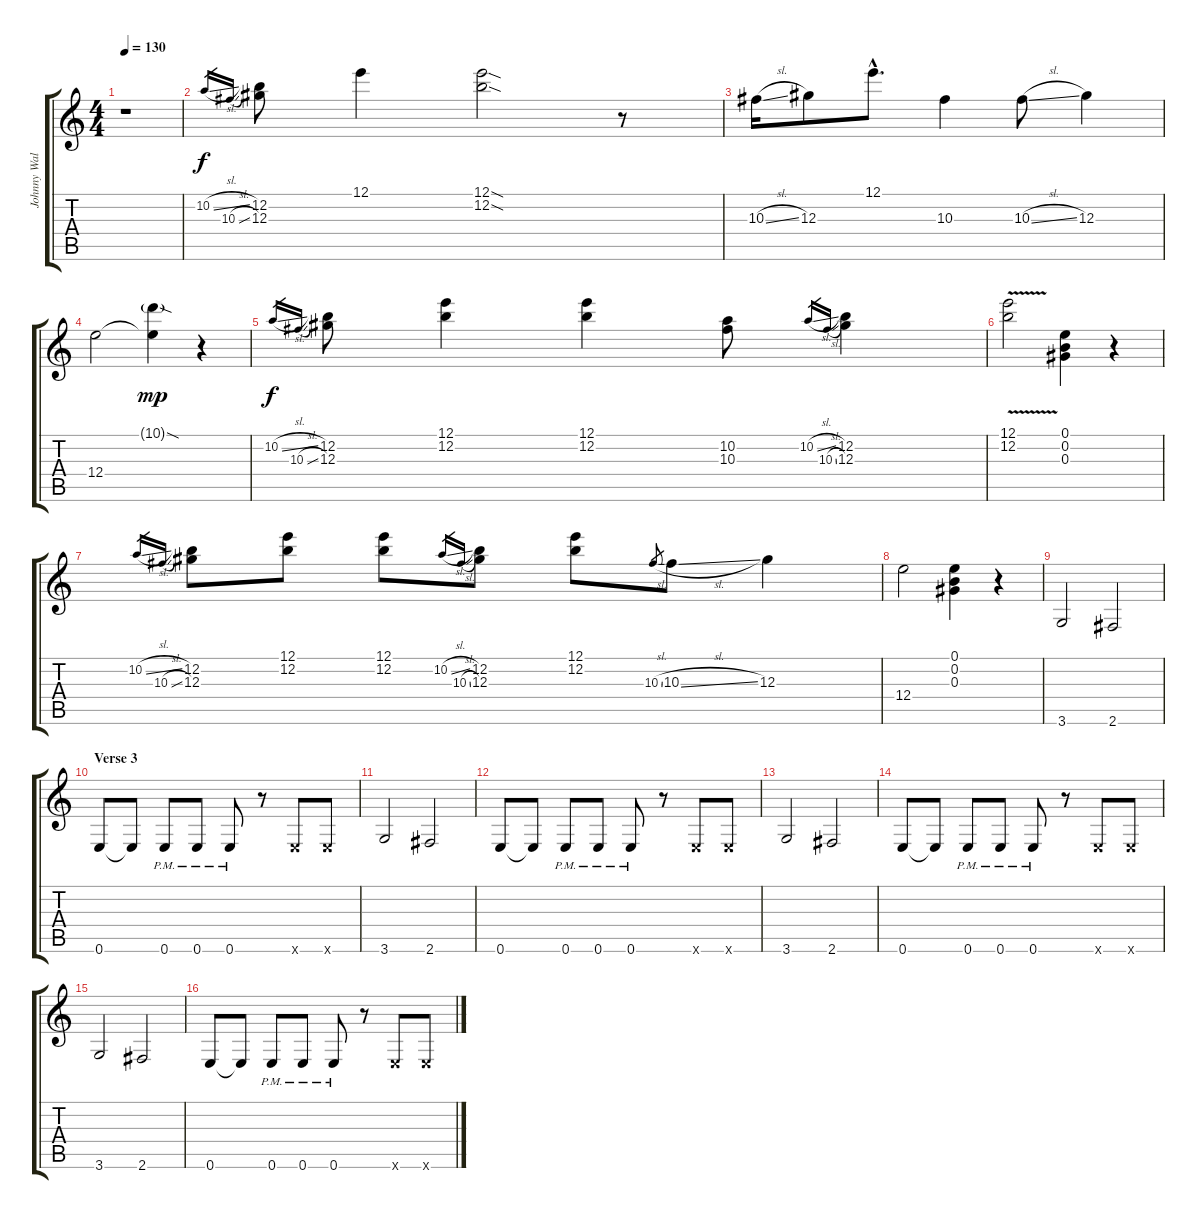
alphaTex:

\track ("Johnny Walker (Slide guitar)" "Johnny Wal") {instrument electricguitarjazz}
\staff {score tabs}
\tuning (E4 B3 Ab3 E3 B2 E2) {hide}
\ts (4 4)
\tempo 130
\clef g2
\ks c
r.1{dy fff} |
10.2{sl}.16{gr dy f} 10.3{sl}.16{gr} (12.2 12.3).8 12.1.4 (12.1{sod} 12.2{sod}).2 r.8 |
10.3{sl}.16 12.3.8 12.1{hac}.8{d} 10.3.4 10.3{sl}.8 12.3.4 |
12.4.2 (10.1{sod g} 12.4{t}).4{dy mp} r.4 |
10.2{sl}.16{gr dy f} 10.3{sl}.16{gr} (12.2 12.3).8 (12.1 12.2).4 (12.1 12.2).4 (10.2 10.3).8 10.2{sl}.16{gr} 10.3{sl}.16{gr} (12.2 12.3).4 |
(12.1{v} 12.2{v}).2 (0.1 0.2 0.3).4 r.4 |
10.2{sl}.16{gr} 10.3{sl}.16{gr} (12.2 12.3).8 (12.1 12.2).8 (12.1 12.2).8 10.2{sl}.16{gr} 10.3{sl}.16{gr} (12.2 12.3).8 (12.1 12.2).8 10.3{sl}.8{gr} 10.3{sl}.8 12.3.4 |
12.4.2 (0.1 0.2 0.3).4 r.4 |
3.6.2 2.6.2 |
\section ("" "Verse 3")
0.6.8 0.6{t}.8 0.6{pm}.8 0.6{pm}.8 0.6{pm}.8 r.8 0.6{x}.8 0.6{x}.8 |
3.6.2 2.6.2 |
0.6.8 0.6{t}.8 0.6{pm}.8 0.6{pm}.8 0.6{pm}.8 r.8 0.6{x}.8 0.6{x}.8 |
3.6.2 2.6.2 |
0.6.8 0.6{t}.8 0.6{pm}.8 0.6{pm}.8 0.6{pm}.8 r.8 0.6{x}.8 0.6{x}.8 |
3.6.2 2.6.2 |
0.6.8 0.6{t}.8 0.6{pm}.8 0.6{pm}.8 0.6{pm}.8 r.8 0.6{x}.8 0.6{x}.8
